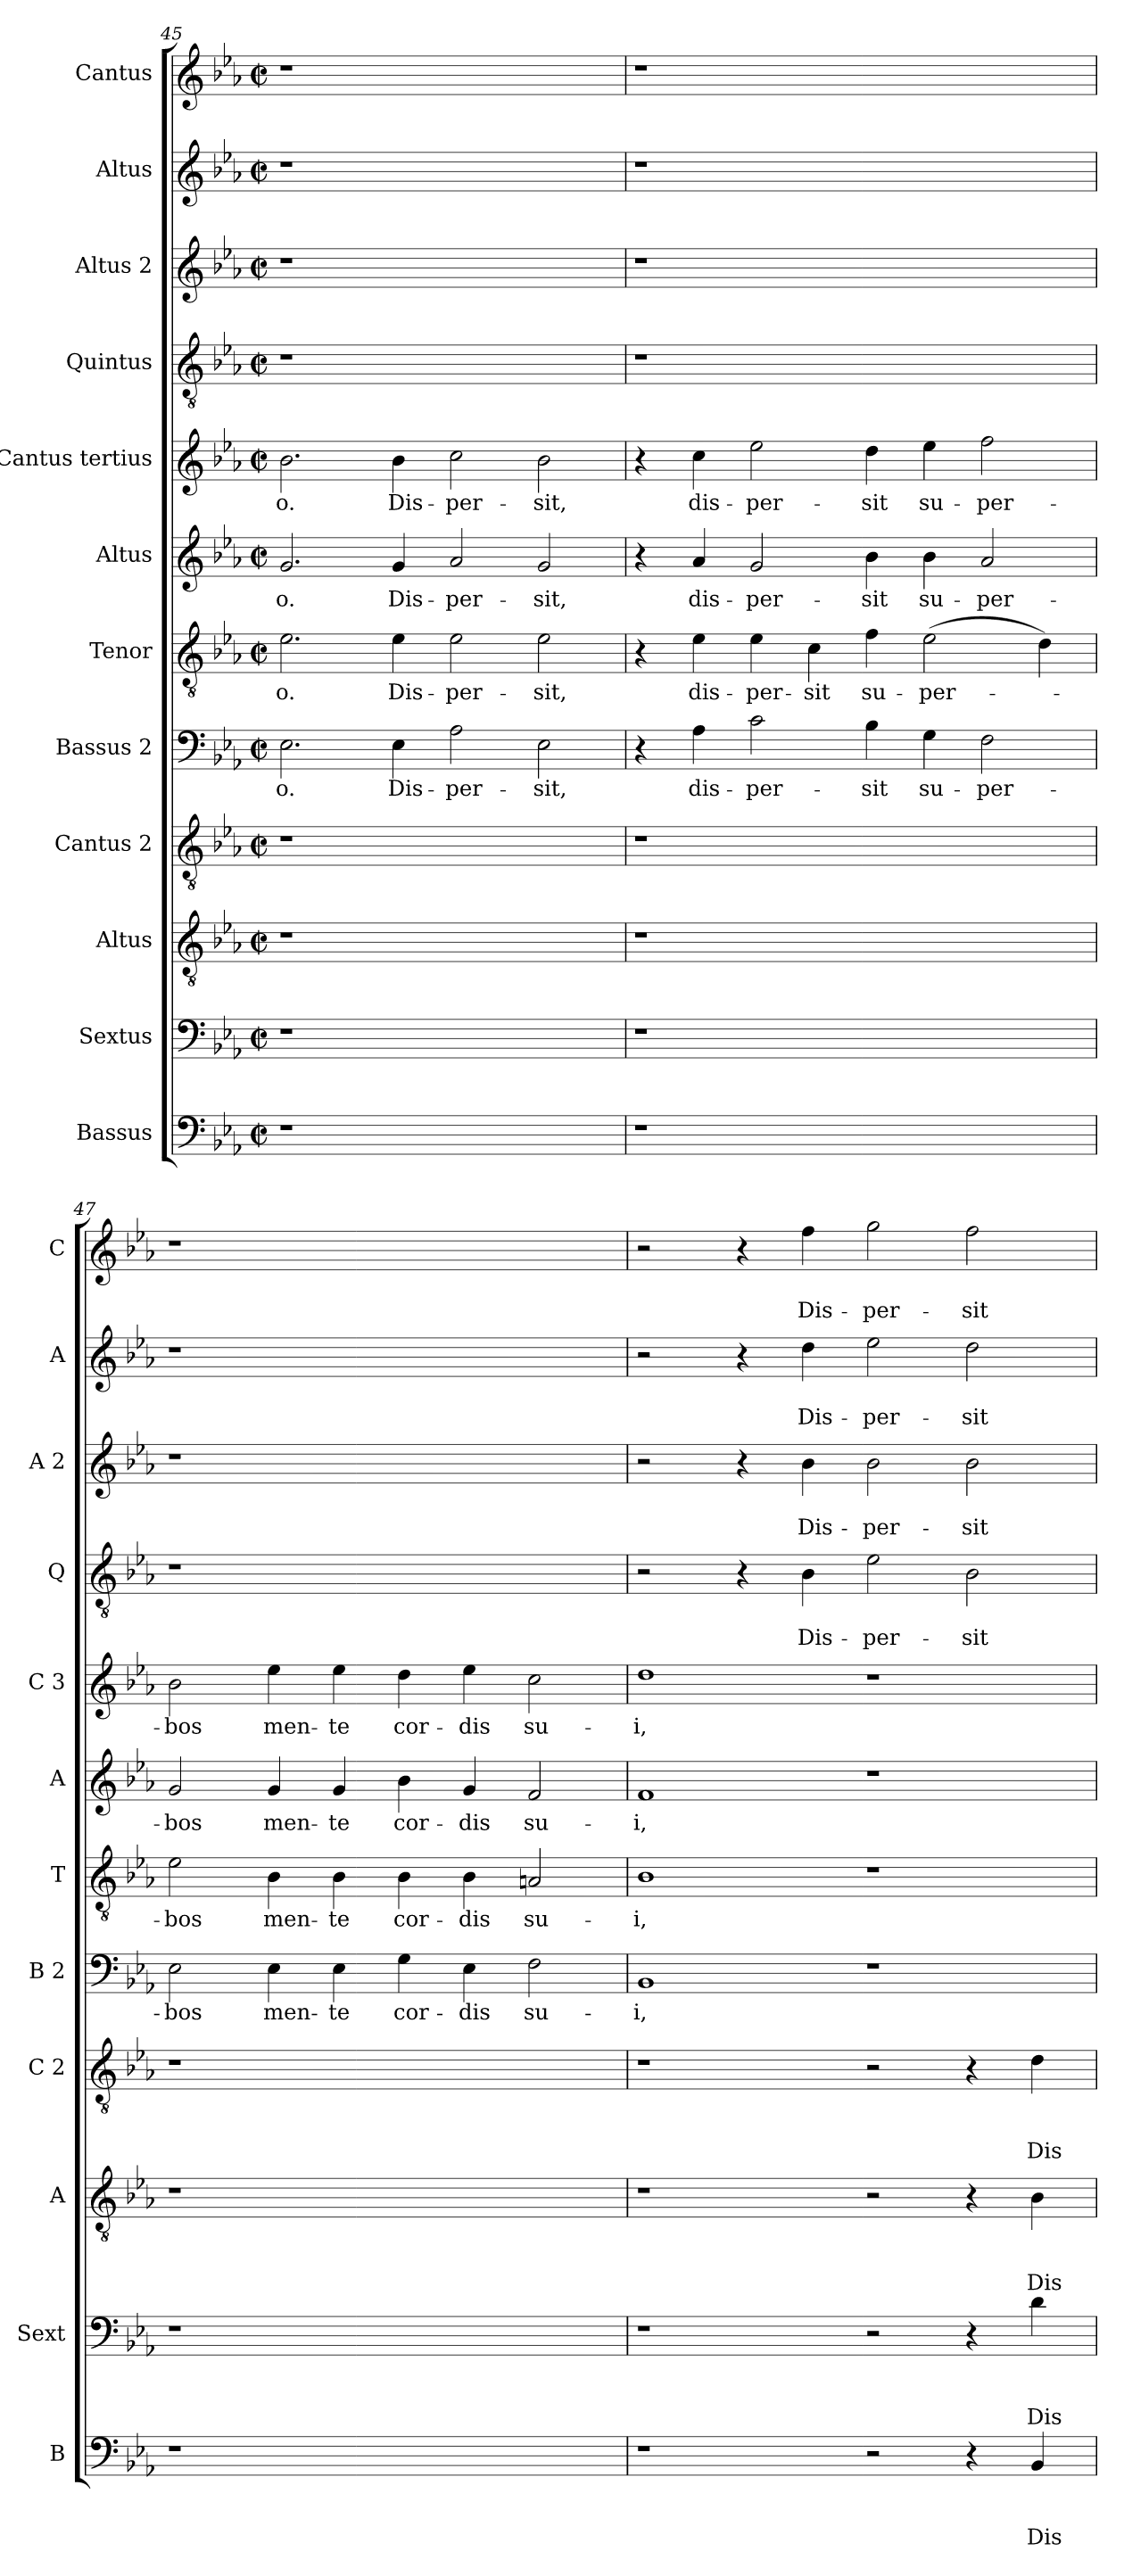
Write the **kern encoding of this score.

**kern	**text	**text	**text	**kern	**text	**text	**text	**kern	**text	**text	**text	**kern	**text	**text	**text	**kern	**text	**kern	**text	**kern	**text	**kern	**text	**kern	**text	**text	**kern	**text	**text	**kern	**text	**text	**kern	**text	**text
*part12	*part12	*part12	*part12	*part11	*part11	*part11	*part11	*part10	*part10	*part10	*part10	*part9	*part9	*part9	*part9	*part8	*part8	*part7	*part7	*part6	*part6	*part5	*part5	*part4	*part4	*part4	*part3	*part3	*part3	*part2	*part2	*part2	*part1	*part1	*part1
*staff12	*staff12	*staff12	*staff12	*staff11	*staff11	*staff11	*staff11	*staff10	*staff10	*staff10	*staff10	*staff9	*staff9	*staff9	*staff9	*staff8	*staff8	*staff7	*staff7	*staff6	*staff6	*staff5	*staff5	*staff4	*staff4	*staff4	*staff3	*staff3	*staff3	*staff2	*staff2	*staff2	*staff1	*staff1	*staff1
*I"Bassus	*	*	*	*I"Sextus	*	*	*	*I"Altus	*	*	*	*I"Cantus 2	*	*	*	*I"Bassus 2	*	*I"Tenor	*	*I"Altus	*	*I"Cantus  tertius	*	*I"Quintus	*	*	*I"Altus 2	*	*	*I"Altus	*	*	*I"Cantus	*	*
*I'B	*	*	*	*I'Sext	*	*	*	*I'A	*	*	*	*I'C 2	*	*	*	*I'B 2	*	*I'T	*	*I'A	*	*I'C 3	*	*I'Q	*	*	*I'A 2	*	*	*I'A	*	*	*I'C	*	*
*clefF4	*	*	*	*clefF4	*	*	*	*clefGv2	*	*	*	*clefGv2	*	*	*	*clefF4	*	*clefGv2	*	*clefG2	*	*clefG2	*	*clefGv2	*	*	*clefG2	*	*	*clefG2	*	*	*clefG2	*	*
*k[b-e-a-]	*	*	*	*k[b-e-a-]	*	*	*	*k[b-e-a-]	*	*	*	*k[b-e-a-]	*	*	*	*k[b-e-a-]	*	*k[b-e-a-]	*	*k[b-e-a-]	*	*k[b-e-a-]	*	*k[b-e-a-]	*	*	*k[b-e-a-]	*	*	*k[b-e-a-]	*	*	*k[b-e-a-]	*	*
*E-:	*	*	*	*E-:	*	*	*	*E-:	*	*	*	*E-:	*	*	*	*E-:	*	*E-:	*	*E-:	*	*E-:	*	*E-:	*	*	*E-:	*	*	*E-:	*	*	*E-:	*	*
*M2/2	*	*	*	*M2/2	*	*	*	*M2/2	*	*	*	*M2/2	*	*	*	*M2/2	*	*M2/2	*	*M2/2	*	*M2/2	*	*M2/2	*	*	*M2/2	*	*	*M2/2	*	*	*M2/2	*	*
*met(c|)	*	*	*	*met(c|)	*	*	*	*met(c|)	*	*	*	*met(c|)	*	*	*	*met(c|)	*	*met(c|)	*	*met(c|)	*	*met(c|)	*	*met(c|)	*	*	*met(c|)	*	*	*met(c|)	*	*	*met(c|)	*	*
=45	=45	=45	=45	=45	=45	=45	=45	=45	=45	=45	=45	=45	=45	=45	=45	=45	=45	=45	=45	=45	=45	=45	=45	=45	=45	=45	=45	=45	=45	=45	=45	=45	=45	=45	=45
!	!	!	!	!	!	!	!	!	!	!	!	!	!	!	!	!	!LO:LY:b	!	!LO:LY:b	!	!LO:LY:b	!	!LO:LY:b	!	!	!	!	!	!	!	!	!	!	!	!
1r	.	.	.	1r	.	.	.	1r	.	.	.	1r	.	.	.	2.E-\	-o.	2.e-\	-o.	2.g/	-o.	2.b-\	-o.	1r	.	.	1r	.	.	1r	.	.	1r	.	.
!	!	!	!	!	!	!	!	!	!	!	!	!	!	!	!	!	!LO:LY:b	!	!LO:LY:b	!	!LO:LY:b	!	!LO:LY:b	!	!	!	!	!	!	!	!	!	!	!	!
.	.	.	.	.	.	.	.	.	.	.	.	.	.	.	.	4E-\	Dis-	4e-\	Dis-	4g/	Dis-	4b-\	Dis-	.	.	.	.	.	.	.	.	.	.	.	.
!	!	!	!	!	!	!	!	!	!	!	!	!	!	!	!	!	!LO:LY:b	!	!LO:LY:b	!	!LO:LY:b	!	!LO:LY:b	!	!	!	!	!	!	!	!	!	!	!	!
1ryy	.	.	.	1ryy	.	.	.	1ryy	.	.	.	1ryy	.	.	.	2A-\	-per-	2e-\	-per-	2a-/	-per-	2cc\	-per-	1ryy	.	.	1ryy	.	.	1ryy	.	.	1ryy	.	.
!	!	!	!	!	!	!	!	!	!	!	!	!	!	!	!	!	!LO:LY:b	!	!LO:LY:b	!	!LO:LY:b	!	!LO:LY:b	!	!	!	!	!	!	!	!	!	!	!	!
.	.	.	.	.	.	.	.	.	.	.	.	.	.	.	.	2E-\	-sit,	2e-\	-sit,	2g/	-sit,	2b-\	-sit,	.	.	.	.	.	.	.	.	.	.	.	.
=46	=46	=46	=46	=46	=46	=46	=46	=46	=46	=46	=46	=46	=46	=46	=46	=46	=46	=46	=46	=46	=46	=46	=46	=46	=46	=46	=46	=46	=46	=46	=46	=46	=46	=46	=46
1r	.	.	.	1r	.	.	.	1r	.	.	.	1r	.	.	.	4r	.	4r	.	4r	.	4r	.	1r	.	.	1r	.	.	1r	.	.	1r	.	.
!	!	!	!	!	!	!	!	!	!	!	!	!	!	!	!	!	!LO:LY:b	!	!LO:LY:b	!	!LO:LY:b	!	!LO:LY:b	!	!	!	!	!	!	!	!	!	!	!	!
.	.	.	.	.	.	.	.	.	.	.	.	.	.	.	.	4A-\	dis-	4e-\	dis-	4a-/	dis-	4cc\	dis-	.	.	.	.	.	.	.	.	.	.	.	.
!	!	!	!	!	!	!	!	!	!	!	!	!	!	!	!	!	!LO:LY:b	!	!LO:LY:b	!	!LO:LY:b	!	!LO:LY:b	!	!	!	!	!	!	!	!	!	!	!	!
.	.	.	.	.	.	.	.	.	.	.	.	.	.	.	.	2c\	-per-	4e-\	-per-	2g/	-per-	2ee-\	-per-	.	.	.	.	.	.	.	.	.	.	.	.
!	!	!	!	!	!	!	!	!	!	!	!	!	!	!	!	!	!	!	!LO:LY:b	!	!	!	!	!	!	!	!	!	!	!	!	!	!	!	!
.	.	.	.	.	.	.	.	.	.	.	.	.	.	.	.	.	.	4c\	-sit	.	.	.	.	.	.	.	.	.	.	.	.	.	.	.	.
!	!	!	!	!	!	!	!	!	!	!	!	!	!	!	!	!	!LO:LY:b	!	!LO:LY:b	!	!LO:LY:b	!	!LO:LY:b	!	!	!	!	!	!	!	!	!	!	!	!
1ryy	.	.	.	1ryy	.	.	.	1ryy	.	.	.	1ryy	.	.	.	4B-\	-sit	4f\	su-	4b-\	-sit	4dd\	-sit	1ryy	.	.	1ryy	.	.	1ryy	.	.	1ryy	.	.
!	!	!	!	!	!	!	!	!	!	!	!	!	!	!	!	!	!LO:LY:b	!	!LO:LY:b	!	!LO:LY:b	!	!LO:LY:b	!	!	!	!	!	!	!	!	!	!	!	!
.	.	.	.	.	.	.	.	.	.	.	.	.	.	.	.	4G\	su-	(>2e-\	-per-	4b-\	su-	4ee-\	su-	.	.	.	.	.	.	.	.	.	.	.	.
!	!	!	!	!	!	!	!	!	!	!	!	!	!	!	!	!	!LO:LY:b	!	!	!	!LO:LY:b	!	!LO:LY:b	!	!	!	!	!	!	!	!	!	!	!	!
.	.	.	.	.	.	.	.	.	.	.	.	.	.	.	.	2F\	-per-	.	.	2a-/	-per-	2ff\	-per-	.	.	.	.	.	.	.	.	.	.	.	.
.	.	.	.	.	.	.	.	.	.	.	.	.	.	.	.	.	.	4d\)	.	.	.	.	.	.	.	.	.	.	.	.	.	.	.	.	.
!!LO:PB:g=z
=47	=47	=47	=47	=47	=47	=47	=47	=47	=47	=47	=47	=47	=47	=47	=47	=47	=47	=47	=47	=47	=47	=47	=47	=47	=47	=47	=47	=47	=47	=47	=47	=47	=47	=47	=47
!	!	!	!	!	!	!	!	!	!	!	!	!	!	!	!	!	!LO:LY:b	!	!LO:LY:b	!	!LO:LY:b	!	!LO:LY:b	!	!	!	!	!	!	!	!	!	!	!	!
1r	.	.	.	1r	.	.	.	1r	.	.	.	1r	.	.	.	2E-\	-bos	2e-\	-bos	2g/	-bos	2b-\	-bos	1r	.	.	1r	.	.	1r	.	.	1r	.	.
!	!	!	!	!	!	!	!	!	!	!	!	!	!	!	!	!	!LO:LY:b	!	!LO:LY:b	!	!LO:LY:b	!	!LO:LY:b	!	!	!	!	!	!	!	!	!	!	!	!
.	.	.	.	.	.	.	.	.	.	.	.	.	.	.	.	4E-\	men-	4B-\	men-	4g/	men-	4ee-\	men-	.	.	.	.	.	.	.	.	.	.	.	.
!	!	!	!	!	!	!	!	!	!	!	!	!	!	!	!	!	!LO:LY:b	!	!LO:LY:b	!	!LO:LY:b	!	!LO:LY:b	!	!	!	!	!	!	!	!	!	!	!	!
.	.	.	.	.	.	.	.	.	.	.	.	.	.	.	.	4E-\	-te	4B-\	-te	4g/	-te	4ee-\	-te	.	.	.	.	.	.	.	.	.	.	.	.
!	!	!	!	!	!	!	!	!	!	!	!	!	!	!	!	!	!LO:LY:b	!	!LO:LY:b	!	!LO:LY:b	!	!LO:LY:b	!	!	!	!	!	!	!	!	!	!	!	!
1ryy	.	.	.	1ryy	.	.	.	1ryy	.	.	.	1ryy	.	.	.	4G\	cor-	4B-\	cor-	4b-\	cor-	4dd\	cor-	1ryy	.	.	1ryy	.	.	1ryy	.	.	1ryy	.	.
!	!	!	!	!	!	!	!	!	!	!	!	!	!	!	!	!	!LO:LY:b	!	!LO:LY:b	!	!LO:LY:b	!	!LO:LY:b	!	!	!	!	!	!	!	!	!	!	!	!
.	.	.	.	.	.	.	.	.	.	.	.	.	.	.	.	4E-\	-dis	4B-\	-dis	4g/	-dis	4ee-\	-dis	.	.	.	.	.	.	.	.	.	.	.	.
!	!	!	!	!	!	!	!	!	!	!	!	!	!	!	!	!	!LO:LY:b	!	!LO:LY:b	!	!LO:LY:b	!	!LO:LY:b	!	!	!	!	!	!	!	!	!	!	!	!
.	.	.	.	.	.	.	.	.	.	.	.	.	.	.	.	2F\	su-	2An/	su-	2f/	su-	2cc\	su-	.	.	.	.	.	.	.	.	.	.	.	.
=48	=48	=48	=48	=48	=48	=48	=48	=48	=48	=48	=48	=48	=48	=48	=48	=48	=48	=48	=48	=48	=48	=48	=48	=48	=48	=48	=48	=48	=48	=48	=48	=48	=48	=48	=48
!	!	!	!	!	!	!	!	!	!	!	!	!	!	!	!	!	!LO:LY:b	!	!LO:LY:b	!	!LO:LY:b	!	!LO:LY:b	!	!	!	!	!	!	!	!	!	!	!	!
1r	.	.	.	1r	.	.	.	1r	.	.	.	1r	.	.	.	1BB-	-i,	1B-	-i,	1f	-i,	1dd	-i,	2r	.	.	2r	.	.	2r	.	.	2r	.	.
.	.	.	.	.	.	.	.	.	.	.	.	.	.	.	.	.	.	.	.	.	.	.	.	4r	.	.	4r	.	.	4r	.	.	4r	.	.
!	!	!	!	!	!	!	!	!	!	!	!	!	!	!	!	!	!	!	!	!	!	!	!	!	!	!LO:LY:b	!	!	!LO:LY:b	!	!	!LO:LY:b	!	!	!LO:LY:b
.	.	.	.	.	.	.	.	.	.	.	.	.	.	.	.	.	.	.	.	.	.	.	.	4B-\	.	Dis-	4b-\	.	Dis-	4dd\	.	Dis-	4ff\	.	Dis-
!	!	!	!	!	!	!	!	!	!	!	!	!	!	!	!	!	!	!	!	!	!	!	!	!	!	!LO:LY:b	!	!	!LO:LY:b	!	!	!LO:LY:b	!	!	!LO:LY:b
2r	.	.	.	2r	.	.	.	2r	.	.	.	2r	.	.	.	1r	.	1r	.	1r	.	1r	.	2e-\	.	-per-	2b-\	.	-per-	2ee-\	.	-per-	2gg\	.	-per-
!	!	!	!	!	!	!	!	!	!	!	!	!	!	!	!	!	!	!	!	!	!	!	!	!	!	!LO:LY:b	!	!	!LO:LY:b	!	!	!LO:LY:b	!	!	!LO:LY:b
4r	.	.	.	4r	.	.	.	4r	.	.	.	4r	.	.	.	.	.	.	.	.	.	.	.	2B-\	.	-sit	2b-\	.	-sit	2dd\	.	-sit	2ff\	.	-sit
!	!	!	!LO:LY:b	!	!	!	!LO:LY:b	!	!	!	!LO:LY:b	!	!	!	!LO:LY:b	!	!	!	!	!	!	!	!	!	!	!	!	!	!	!	!	!	!	!	!
4BB-/	.	.	Dis-	4d\	.	.	Dis-	4B-\	.	.	Dis-	4d\	.	.	Dis-	.	.	.	.	.	.	.	.	.	.	.	.	.	.	.	.	.	.	.	.
=	=	=	=	=	=	=	=	=	=	=	=	=	=	=	=	=	=	=	=	=	=	=	=	=	=	=	=	=	=	=	=	=	=	=	=
*-	*-	*-	*-	*-	*-	*-	*-	*-	*-	*-	*-	*-	*-	*-	*-	*-	*-	*-	*-	*-	*-	*-	*-	*-	*-	*-	*-	*-	*-	*-	*-	*-	*-	*-	*-
